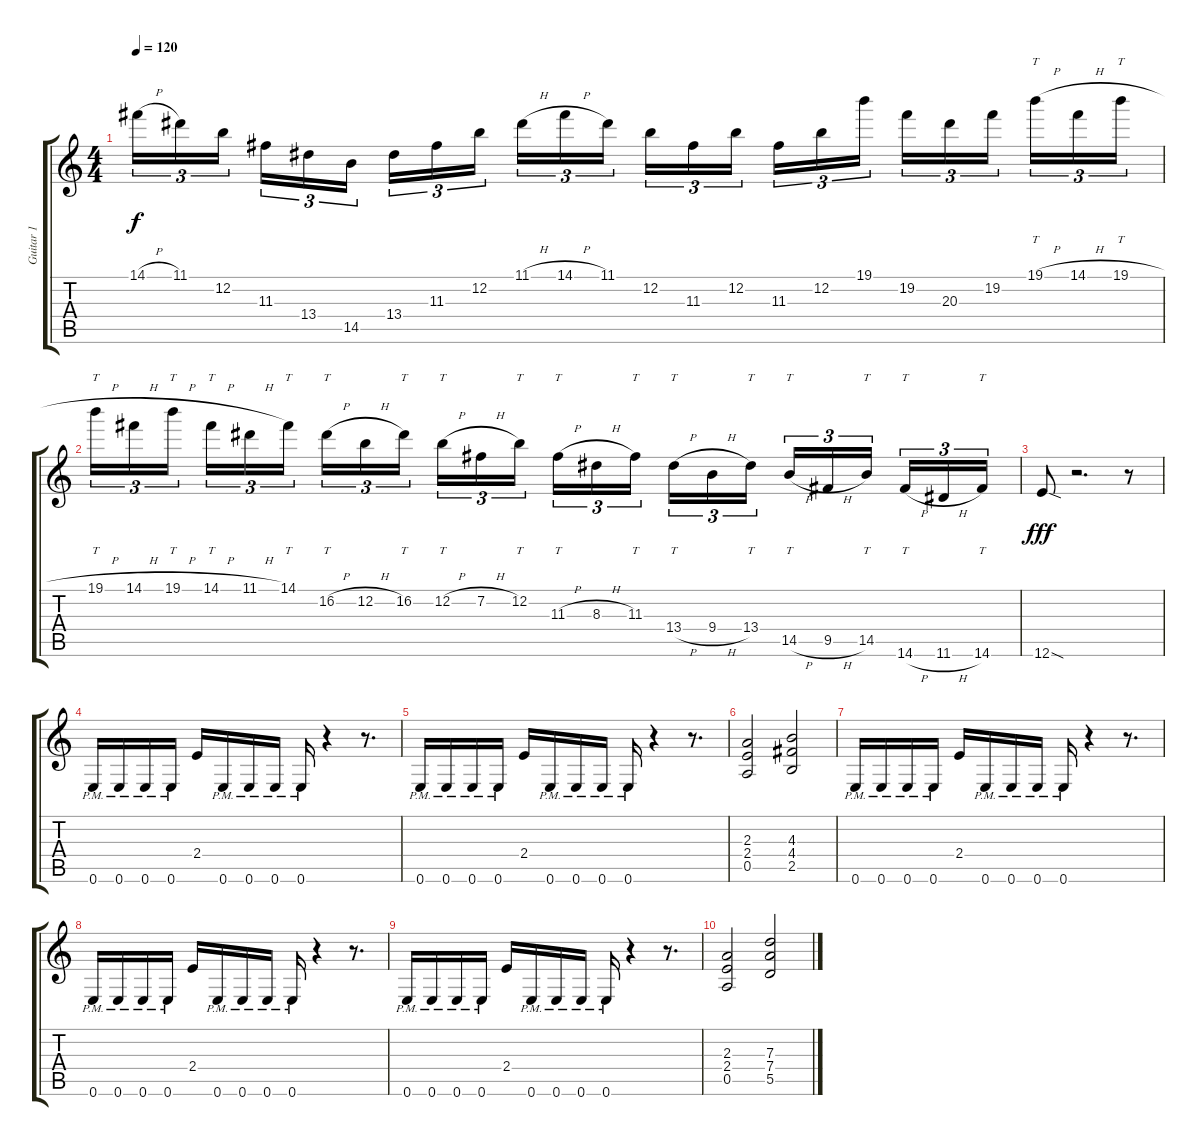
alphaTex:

\track ("Guitar 1" "Guitar 1") {instrument distortionguitar}
\staff {score tabs}
\tuning (E4 B3 G3 D3 A2 E2) {hide}
\ts (4 4)
\tempo 120
\clef g2
\ks c
14.1{h}.16{tu (3 2) dy f} 11.1.16{tu (3 2)} 12.2.16{tu (3 2) beam splitsecondary} 11.3.16{tu (3 2)} 13.4.16{tu (3 2)} 14.5.16{tu (3 2)} 13.4.16{tu (3 2)} 11.3.16{tu (3 2)} 12.2.16{tu (3 2) beam splitsecondary} 11.1{h}.16{tu (3 2)} 14.1{h}.16{tu (3 2)} 11.1.16{tu (3 2)} 12.2.16{tu (3 2)} 11.3.16{tu (3 2)} 12.2.16{tu (3 2) beam splitsecondary} 11.3.16{tu (3 2)} 12.2.16{tu (3 2)} 19.1.16{tu (3 2)} 19.2.16{tu (3 2)} 20.3.16{tu (3 2)} 19.2.16{tu (3 2) beam splitsecondary} 19.1{h}.16{tt tu (3 2)} 14.1{h}.16{tu (3 2)} 19.1{h}.16{tt tu (3 2)} |
19.1{h}.16{tt tu (3 2)} 14.1{h}.16{tu (3 2)} 19.1{h}.16{tt tu (3 2) beam splitsecondary} 14.1{h}.16{tt tu (3 2)} 11.1{h}.16{tu (3 2)} 14.1.16{tt tu (3 2)} 16.2{h}.16{tt tu (3 2)} 12.2{h}.16{tu (3 2)} 16.2.16{tt tu (3 2) beam splitsecondary} 12.2{h}.16{tt tu (3 2)} 7.2{h}.16{tu (3 2)} 12.2.16{tt tu (3 2)} 11.3{h}.16{tt tu (3 2)} 8.3{h}.16{tu (3 2)} 11.3.16{tt tu (3 2) beam splitsecondary} 13.4{h}.16{tt tu (3 2)} 9.4{h}.16{tu (3 2)} 13.4.16{tt tu (3 2)} 14.5{h}.16{tt tu (3 2)} 9.5{h}.16{tu (3 2)} 14.5.16{tt tu (3 2) beam splitsecondary} 14.6{h}.16{tt tu (3 2)} 11.6{h}.16{tu (3 2)} 14.6.16{tt tu (3 2)} |
12.6{sod}.8{dy fff} r.2{d} r.8 |
0.6{pm}.16{volume 16 balance 13} 0.6{pm}.16 0.6{pm}.16 0.6{pm}.16 2.4.16 0.6{pm}.16 0.6{pm}.16 0.6{pm}.16 0.6{pm}.16 r.4 r.8{d} |
0.6{pm}.16 0.6{pm}.16 0.6{pm}.16 0.6{pm}.16 2.4.16 0.6{pm}.16 0.6{pm}.16 0.6{pm}.16 0.6{pm}.16 r.4 r.8{d} |
(2.3 2.4 0.5).2 (4.3 4.4 2.5).2 |
0.6{pm}.16 0.6{pm}.16 0.6{pm}.16 0.6{pm}.16 2.4.16 0.6{pm}.16 0.6{pm}.16 0.6{pm}.16 0.6{pm}.16 r.4 r.8{d} |
0.6{pm}.16 0.6{pm}.16 0.6{pm}.16 0.6{pm}.16 2.4.16 0.6{pm}.16 0.6{pm}.16 0.6{pm}.16 0.6{pm}.16 r.4 r.8{d} |
0.6{pm}.16 0.6{pm}.16 0.6{pm}.16 0.6{pm}.16 2.4.16 0.6{pm}.16 0.6{pm}.16 0.6{pm}.16 0.6{pm}.16 r.4 r.8{d} |
(2.3 2.4 0.5).2 (7.3 7.4 5.5).2
